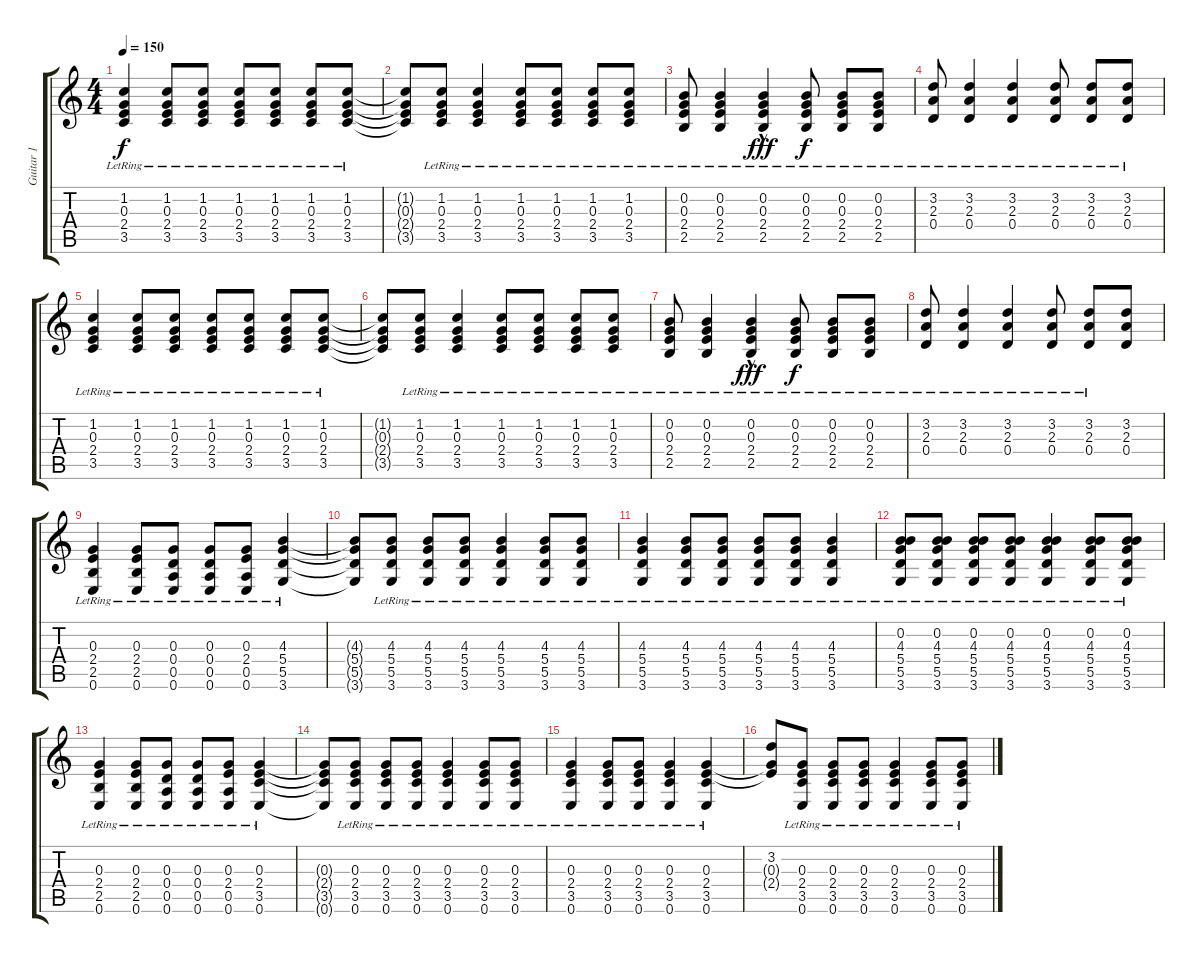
\track ("Guitar 1" "Guitar 1") {instrument acousticguitarnylon}
\staff {score tabs}
\tuning (E4 B3 G3 D3 A2 E2) {hide}
\ts (4 4)
\tempo 150
\clef g2
\ks c
(1.2{lr} 0.3{lr} 2.4{lr} 3.5{lr}).4{dy f} (1.2{lr} 0.3{lr} 2.4{lr} 3.5{lr}).8 (1.2{lr} 0.3{lr} 2.4{lr} 3.5{lr}).8 (1.2{lr} 0.3{lr} 2.4{lr} 3.5{lr}).8 (1.2{lr} 0.3{lr} 2.4{lr} 3.5{lr}).8 (1.2{lr} 0.3{lr} 2.4{lr} 3.5{lr}).8 (1.2{lr} 0.3{lr} 2.4{lr} 3.5{lr}).8 |
(1.2{t} 0.3{t} 2.4{t} 3.5{t}).8 (1.2{lr} 0.3{lr} 2.4{lr} 3.5{lr}).8 (1.2{lr} 0.3{lr} 2.4{lr} 3.5{lr}).4 (1.2{lr} 0.3{lr} 2.4{lr} 3.5{lr}).8 (1.2{lr} 0.3{lr} 2.4{lr} 3.5{lr}).8 (1.2{lr} 0.3{lr} 2.4{lr} 3.5{lr}).8 (1.2{lr} 0.3{lr} 2.4{lr} 3.5{lr}).8 |
(0.2{lr} 0.3{lr} 2.4{lr} 2.5{lr}).8 (0.2{lr} 0.3{lr} 2.4{lr} 2.5{lr}).4 (0.2{hac lr} 0.3{hac lr} 2.4{hac lr} 2.5{hac lr}).4{dy fff} (0.2{lr} 0.3{lr} 2.4{lr} 2.5{lr}).8{dy f} (0.2{lr} 0.3{lr} 2.4{lr} 2.5{lr}).8 (0.2{lr} 0.3{lr} 2.4{lr} 2.5{lr}).8 |
(3.2{lr} 2.3{lr} 0.4{lr}).8 (3.2{lr} 2.3{lr} 0.4{lr}).4 (3.2{lr} 2.3{lr} 0.4{lr}).4 (3.2{lr} 2.3{lr} 0.4{lr}).8 (3.2{lr} 2.3{lr} 0.4{lr}).8 (3.2{lr} 2.3{lr} 0.4{lr}).8 |
(1.2{lr} 0.3{lr} 2.4{lr} 3.5{lr}).4 (1.2{lr} 0.3{lr} 2.4{lr} 3.5{lr}).8 (1.2{lr} 0.3{lr} 2.4{lr} 3.5{lr}).8 (1.2{lr} 0.3{lr} 2.4{lr} 3.5{lr}).8 (1.2{lr} 0.3{lr} 2.4{lr} 3.5{lr}).8 (1.2{lr} 0.3{lr} 2.4{lr} 3.5{lr}).8 (1.2{lr} 0.3{lr} 2.4{lr} 3.5{lr}).8 |
(1.2{t} 0.3{t} 2.4{t} 3.5{t}).8 (1.2{lr} 0.3{lr} 2.4{lr} 3.5{lr}).8 (1.2{lr} 0.3{lr} 2.4{lr} 3.5{lr}).4 (1.2{lr} 0.3{lr} 2.4{lr} 3.5{lr}).8 (1.2{lr} 0.3{lr} 2.4{lr} 3.5{lr}).8 (1.2{lr} 0.3{lr} 2.4{lr} 3.5{lr}).8 (1.2{lr} 0.3{lr} 2.4{lr} 3.5{lr}).8 |
(0.2{lr} 0.3{lr} 2.4{lr} 2.5{lr}).8 (0.2{lr} 0.3{lr} 2.4{lr} 2.5{lr}).4 (0.2{hac lr} 0.3{hac lr} 2.4{hac lr} 2.5{hac lr}).4{dy fff} (0.2{lr} 0.3{lr} 2.4{lr} 2.5{lr}).8{dy f} (0.2{lr} 0.3{lr} 2.4{lr} 2.5{lr}).8 (0.2{lr} 0.3{lr} 2.4{lr} 2.5{lr}).8 |
(3.2{lr} 2.3{lr} 0.4{lr}).8 (3.2{lr} 2.3{lr} 0.4{lr}).4 (3.2{lr} 2.3{lr} 0.4{lr}).4 (3.2{lr} 2.3{lr} 0.4{lr}).8 (3.2{lr} 2.3{lr} 0.4{lr}).8 (3.2 2.3 0.4).8 |
(0.3{lr} 2.4{lr} 2.5{lr} 0.6{lr}).4 (0.3{lr} 2.4{lr} 2.5{lr} 0.6{lr}).8 (0.3{lr} 0.4{lr} 0.5{lr} 0.6{lr}).8 (0.3{lr} 0.4{lr} 0.5{lr} 0.6{lr}).8 (0.3{lr} 2.4{lr} 0.5{lr} 0.6{lr}).8 (4.3{lr} 5.4{lr} 5.5{lr} 3.6{lr}).4 |
(4.3{t} 5.4{t} 5.5{t} 3.6{t}).8 (4.3{lr} 5.4{lr} 5.5{lr} 3.6{lr}).8 (4.3{lr} 5.4{lr} 5.5{lr} 3.6{lr}).8 (4.3{lr} 5.4{lr} 5.5{lr} 3.6{lr}).8 (4.3{lr} 5.4{lr} 5.5{lr} 3.6{lr}).4 (4.3{lr} 5.4{lr} 5.5{lr} 3.6{lr}).8 (4.3{lr} 5.4{lr} 5.5{lr} 3.6{lr}).8 |
(4.3{lr} 5.4{lr} 5.5{lr} 3.6{lr}).4 (4.3{lr} 5.4{lr} 5.5{lr} 3.6{lr}).8 (4.3{lr} 5.4{lr} 5.5{lr} 3.6{lr}).8 (4.3{lr} 5.4{lr} 5.5{lr} 3.6{lr}).8 (4.3{lr} 5.4{lr} 5.5{lr} 3.6{lr}).8 (4.3{lr} 5.4{lr} 5.5{lr} 3.6{lr}).4 |
(0.2{lr} 4.3{lr} 5.4{lr} 5.5{lr} 3.6{lr}).8 (0.2{lr} 4.3{lr} 5.4{lr} 5.5{lr} 3.6{lr}).8 (0.2{lr} 4.3{lr} 5.4{lr} 5.5{lr} 3.6{lr}).8 (0.2{lr} 4.3{lr} 5.4{lr} 5.5{lr} 3.6{lr}).8 (0.2{lr} 4.3{lr} 5.4{lr} 5.5{lr} 3.6{lr}).4 (0.2{lr} 4.3{lr} 5.4{lr} 5.5{lr} 3.6{lr}).8 (0.2{lr} 4.3{lr} 5.4{lr} 5.5{lr} 3.6{lr}).8 |
(0.3{lr} 2.4{lr} 2.5{lr} 0.6{lr}).4 (0.3{lr} 2.4{lr} 2.5{lr} 0.6{lr}).8 (0.3{lr} 0.4{lr} 0.5{lr} 0.6{lr}).8 (0.3{lr} 0.4{lr} 0.5{lr} 0.6{lr}).8 (0.3{lr} 2.4{lr} 0.5{lr} 0.6{lr}).8 (0.3{lr} 2.4{lr} 3.5{lr} 0.6{lr}).4 |
(0.3{t} 2.4{t} 3.5{t} 0.6{t}).8 (0.3{lr} 2.4{lr} 3.5{lr} 0.6{lr}).8 (0.3{lr} 2.4{lr} 3.5{lr} 0.6{lr}).8 (0.3{lr} 2.4{lr} 3.5{lr} 0.6{lr}).8 (0.3{lr} 2.4{lr} 3.5{lr} 0.6{lr}).4 (0.3{lr} 2.4{lr} 3.5{lr} 0.6{lr}).8 (0.3{lr} 2.4{lr} 3.5{lr} 0.6{lr}).8 |
(0.3{lr} 2.4{lr} 3.5{lr} 0.6{lr}).4 (0.3{lr} 2.4{lr} 3.5{lr} 0.6{lr}).8 (0.3{lr} 2.4{lr} 3.5{lr} 0.6{lr}).8 (0.3{lr} 2.4{lr} 3.5{lr} 0.6{lr}).4 (0.3{lr} 2.4{lr} 3.5{lr} 0.6{lr}).4 |
(3.2 0.3{t} 2.4{t}).8 (0.3{lr} 2.4{lr} 3.5{lr} 0.6{lr}).8 (0.3{lr} 2.4{lr} 3.5{lr} 0.6{lr}).8 (0.3{lr} 2.4{lr} 3.5{lr} 0.6{lr}).8 (0.3{lr} 2.4{lr} 3.5{lr} 0.6{lr}).4 (0.3{lr} 2.4{lr} 3.5{lr} 0.6{lr}).8 (0.3{lr} 2.4{lr} 3.5{lr} 0.6{lr}).8
